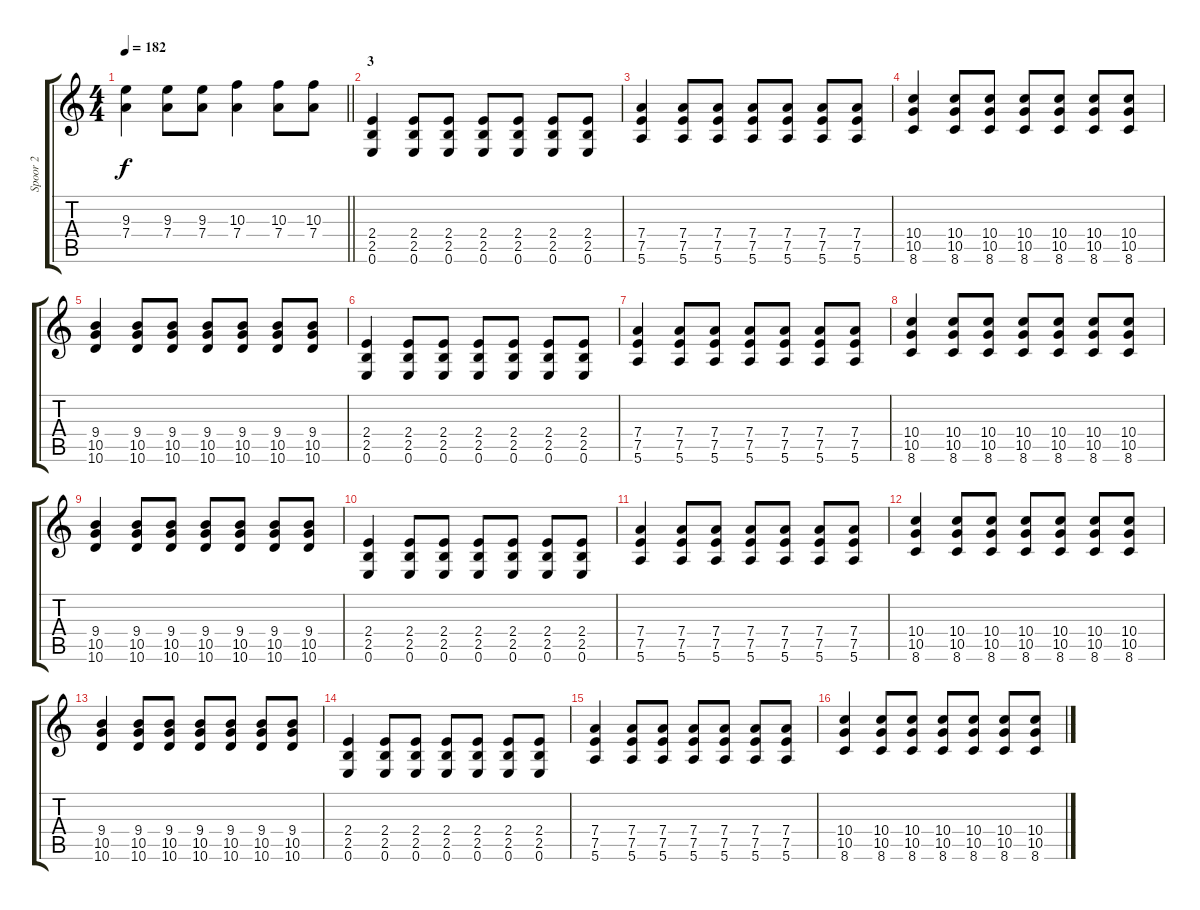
\track ("Spoor 2" "Spoor 2") {instrument distortionguitar}
\staff {score tabs}
\tuning (E4 B3 G3 D3 A2 E2) {hide}
\ts (4 4)
\tempo 182
\clef g2
\barLineRight lightlight
\ks c
(9.3 7.4).4{dy f} (9.3 7.4).8 (9.3 7.4).8 (10.3 7.4).4 (10.3 7.4).8 (10.3 7.4).8 |
\section ("" "3")
(2.4 2.5 0.6).4 (2.4 2.5 0.6).8 (2.4 2.5 0.6).8 (2.4 2.5 0.6).8 (2.4 2.5 0.6).8 (2.4 2.5 0.6).8 (2.4 2.5 0.6).8 |
(7.4 7.5 5.6).4 (7.4 7.5 5.6).8 (7.4 7.5 5.6).8 (7.4 7.5 5.6).8 (7.4 7.5 5.6).8 (7.4 7.5 5.6).8 (7.4 7.5 5.6).8 |
(10.4 10.5 8.6).4 (10.4 10.5 8.6).8 (10.4 10.5 8.6).8 (10.4 10.5 8.6).8 (10.4 10.5 8.6).8 (10.4 10.5 8.6).8 (10.4 10.5 8.6).8 |
(9.4 10.5 10.6).4 (9.4 10.5 10.6).8 (9.4 10.5 10.6).8 (9.4 10.5 10.6).8 (9.4 10.5 10.6).8 (9.4 10.5 10.6).8 (9.4 10.5 10.6).8 |
(2.4 2.5 0.6).4 (2.4 2.5 0.6).8 (2.4 2.5 0.6).8 (2.4 2.5 0.6).8 (2.4 2.5 0.6).8 (2.4 2.5 0.6).8 (2.4 2.5 0.6).8 |
(7.4 7.5 5.6).4 (7.4 7.5 5.6).8 (7.4 7.5 5.6).8 (7.4 7.5 5.6).8 (7.4 7.5 5.6).8 (7.4 7.5 5.6).8 (7.4 7.5 5.6).8 |
(10.4 10.5 8.6).4 (10.4 10.5 8.6).8 (10.4 10.5 8.6).8 (10.4 10.5 8.6).8 (10.4 10.5 8.6).8 (10.4 10.5 8.6).8 (10.4 10.5 8.6).8 |
(9.4 10.5 10.6).4 (9.4 10.5 10.6).8 (9.4 10.5 10.6).8 (9.4 10.5 10.6).8 (9.4 10.5 10.6).8 (9.4 10.5 10.6).8 (9.4 10.5 10.6).8 |
(2.4 2.5 0.6).4 (2.4 2.5 0.6).8 (2.4 2.5 0.6).8 (2.4 2.5 0.6).8 (2.4 2.5 0.6).8 (2.4 2.5 0.6).8 (2.4 2.5 0.6).8 |
(7.4 7.5 5.6).4 (7.4 7.5 5.6).8 (7.4 7.5 5.6).8 (7.4 7.5 5.6).8 (7.4 7.5 5.6).8 (7.4 7.5 5.6).8 (7.4 7.5 5.6).8 |
(10.4 10.5 8.6).4 (10.4 10.5 8.6).8 (10.4 10.5 8.6).8 (10.4 10.5 8.6).8 (10.4 10.5 8.6).8 (10.4 10.5 8.6).8 (10.4 10.5 8.6).8 |
(9.4 10.5 10.6).4 (9.4 10.5 10.6).8 (9.4 10.5 10.6).8 (9.4 10.5 10.6).8 (9.4 10.5 10.6).8 (9.4 10.5 10.6).8 (9.4 10.5 10.6).8 |
(2.4 2.5 0.6).4 (2.4 2.5 0.6).8 (2.4 2.5 0.6).8 (2.4 2.5 0.6).8 (2.4 2.5 0.6).8 (2.4 2.5 0.6).8 (2.4 2.5 0.6).8 |
(7.4 7.5 5.6).4 (7.4 7.5 5.6).8 (7.4 7.5 5.6).8 (7.4 7.5 5.6).8 (7.4 7.5 5.6).8 (7.4 7.5 5.6).8 (7.4 7.5 5.6).8 |
(10.4 10.5 8.6).4 (10.4 10.5 8.6).8 (10.4 10.5 8.6).8 (10.4 10.5 8.6).8 (10.4 10.5 8.6).8 (10.4 10.5 8.6).8 (10.4 10.5 8.6).8
